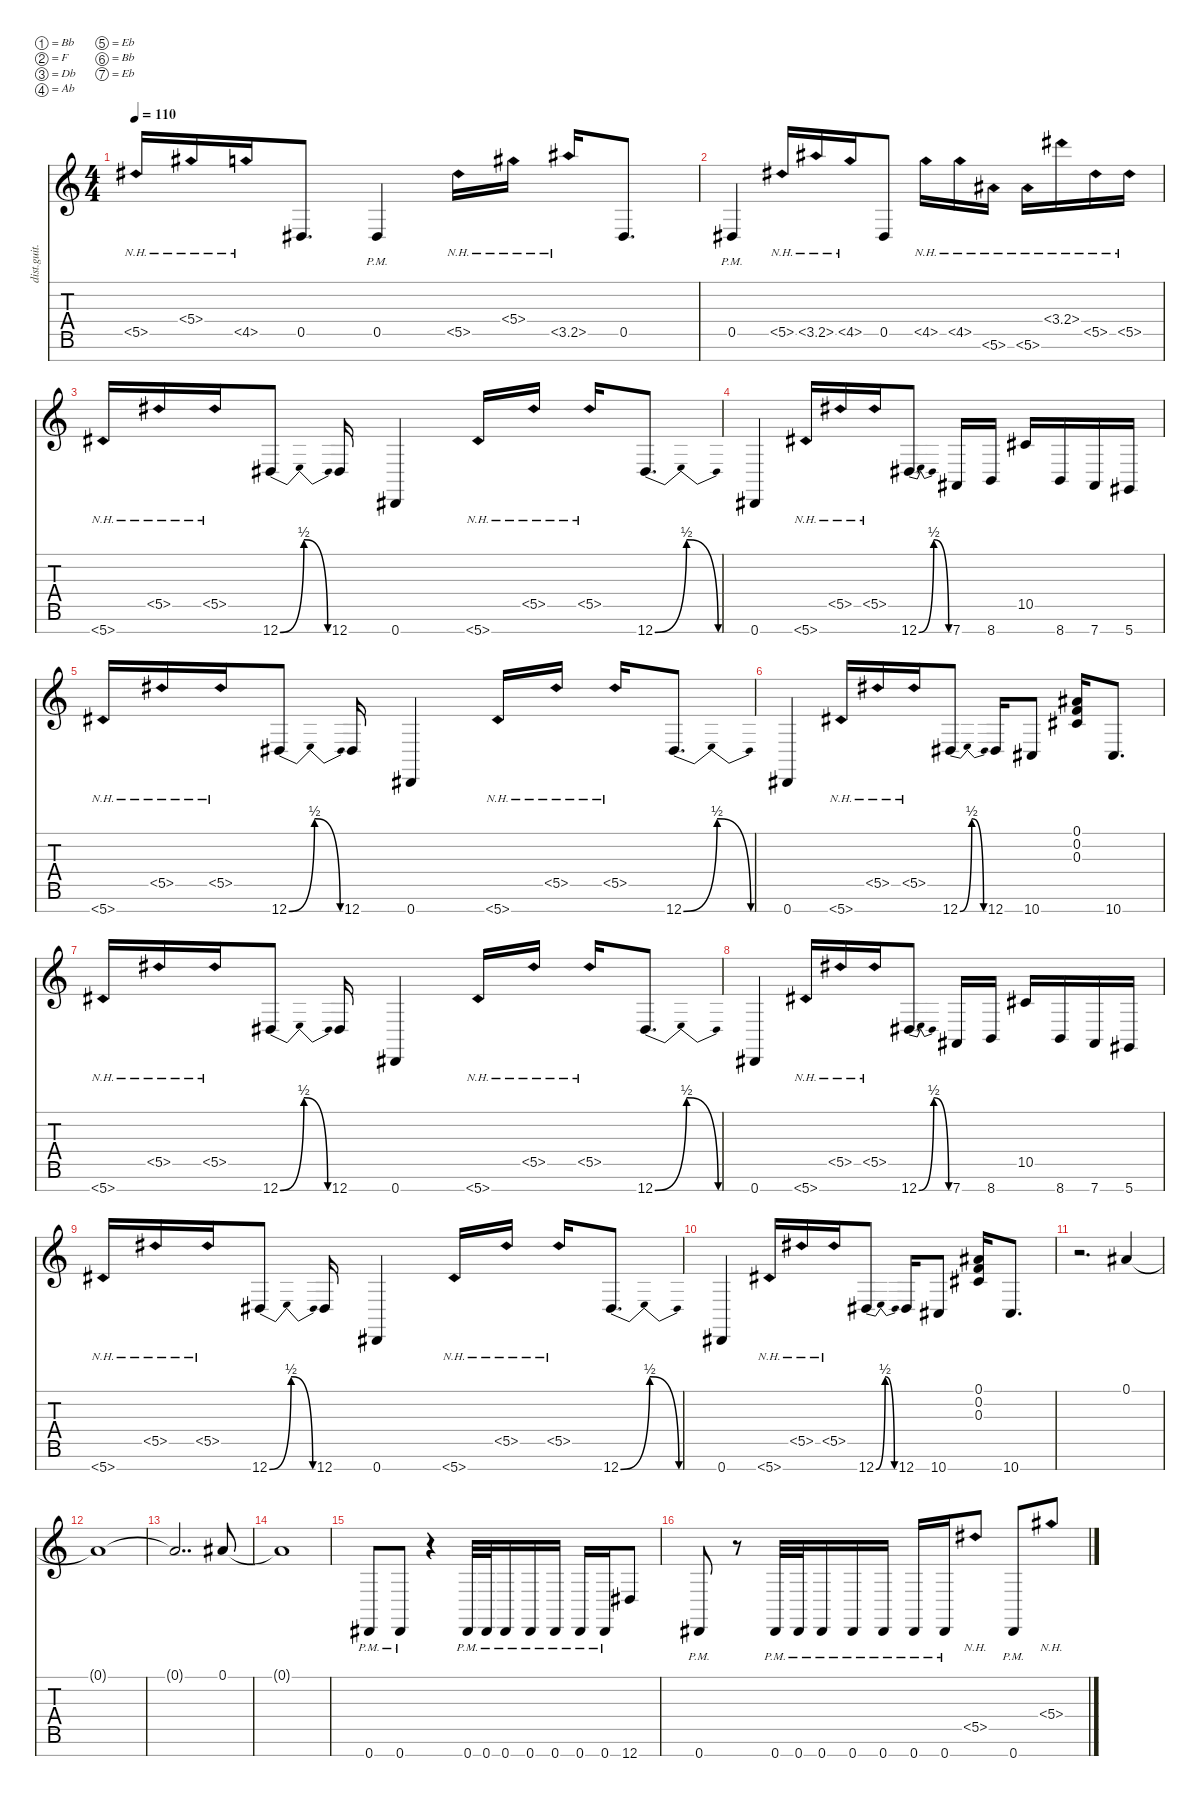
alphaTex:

\defaultSystemsLayout 4
\hideDynamics
\bracketExtendMode nobrackets
\track ("riff" "dist.guit.") {instrument distortionguitar}
\staff {score tabs}
\tuning (Bb3 F3 Db3 Ab2 Eb2 Bb1 Eb1)
\ts (4 4)
\tempo 110
\clef g2
\ks c
5.5{nh acc #}.16{dy mf instrument distortionguitar beam Up} 5.4{nh acc #}.16{beam Up} 4.5{nh}.16{beam Up} 0.5{acc #}.8{d beam Up} 0.5{pm acc #}.4{beam Up} 5.5{nh acc #}.16{beam Down} 5.4{nh acc #}.16{beam Down} 3.5{nh acc #}.16{beam Up} 0.5{acc #}.8{d beam Up} |
0.5{pm acc #}.4{beam Up} 5.5{nh acc #}.16{beam Up} 3.5{nh acc #}.16{beam Up} 4.5{nh}.16{beam Up} 0.5{acc #}.8{beam Up} 4.5{nh}.16{beam Down} 4.5{nh}.16{beam Down} 5.6{nh acc #}.16{beam Down} 5.6{nh acc #}.16{beam Down} 3.4{nh}.16{beam Down} 5.5{nh acc #}.16{beam Down} 5.5{nh acc #}.16{beam Down} |
5.7{nh acc #}.16{beam Up} 5.5{nh acc #}.16{beam Up} 5.5{nh acc #}.16{beam Up} 12.7{be (bendrelease 0 0 9.6 2 20.4 2 30 0) acc #}.8{beam Up} 12.7{acc #}.16{beam Up} 0.7{acc #}.4{beam Up} 5.7{nh acc #}.16{beam Up} 5.5{nh acc #}.16{beam Up} 5.5{nh acc #}.16{beam Up} 12.7{be (bendrelease 0 0 10.2 2 20.4 2 30 0) acc #}.8{d beam Up} |
0.7{acc #}.4{beam Up} 5.7{nh acc #}.16{beam Up} 5.5{nh acc #}.16{beam Up} 5.5{nh acc #}.16{beam Up} 12.7{be (bendrelease 0 0 9.6 2 20.4 2 30 0) acc #}.8{d beam Up} 7.7{acc #}.16{beam Up} 8.7.16{beam Up} 10.5{acc #}.16{beam Up} 8.7.16{beam Up} 7.7{acc #}.16{beam Up} 5.7{acc #}.16{beam Up} |
5.7{nh acc #}.16{beam Up} 5.5{nh acc #}.16{beam Up} 5.5{nh acc #}.16{beam Up} 12.7{be (bendrelease 0 0 9.6 2 20.4 2 30 0) acc #}.8{beam Up} 12.7{acc #}.16{beam Up} 0.7{acc #}.4{beam Up} 5.7{nh acc #}.16{beam Up} 5.5{nh acc #}.16{beam Up} 5.5{nh acc #}.16{beam Up} 12.7{be (bendrelease 0 0 10.2 2 20.4 2 30 0) acc #}.8{d beam Up} |
0.7{acc #}.4{beam Up} 5.7{nh acc #}.16{beam Up} 5.5{nh acc #}.16{beam Up} 5.5{nh acc #}.16{beam Up} 12.7{be (bendrelease 0 0 9.6 2 20.4 2 30 0) acc #}.8{beam Up} 12.7{acc #}.16{beam Up} 10.7{acc #}.8{beam Up} (0.1{acc #} 0.2 0.3{acc #}).16{beam Up} 10.7{acc #}.8{d beam Up} |
5.7{nh acc #}.16{beam Up} 5.5{nh acc #}.16{beam Up} 5.5{nh acc #}.16{beam Up} 12.7{be (bendrelease 0 0 9.6 2 20.4 2 30 0) acc #}.8{beam Up} 12.7{acc #}.16{beam Up} 0.7{acc #}.4{beam Up} 5.7{nh acc #}.16{beam Up} 5.5{nh acc #}.16{beam Up} 5.5{nh acc #}.16{beam Up} 12.7{be (bendrelease 0 0 10.2 2 20.4 2 30 0) acc #}.8{d beam Up} |
0.7{acc #}.4{beam Up} 5.7{nh acc #}.16{beam Up} 5.5{nh acc #}.16{beam Up} 5.5{nh acc #}.16{beam Up} 12.7{be (bendrelease 0 0 9.6 2 20.4 2 30 0) acc #}.8{d beam Up} 7.7{acc #}.16{beam Up} 8.7.16{beam Up} 10.5{acc #}.16{beam Up} 8.7.16{beam Up} 7.7{acc #}.16{beam Up} 5.7{acc #}.16{beam Up} |
5.7{nh acc #}.16{beam Up} 5.5{nh acc #}.16{beam Up} 5.5{nh acc #}.16{beam Up} 12.7{be (bendrelease 0 0 9.6 2 20.4 2 30 0) acc #}.8{beam Up} 12.7{acc #}.16{beam Up} 0.7{acc #}.4{beam Up} 5.7{nh acc #}.16{beam Up} 5.5{nh acc #}.16{beam Up} 5.5{nh acc #}.16{beam Up} 12.7{be (bendrelease 0 0 10.2 2 20.4 2 30 0) acc #}.8{d beam Up} |
0.7{acc #}.4{beam Up} 5.7{nh acc #}.16{beam Up} 5.5{nh acc #}.16{beam Up} 5.5{nh acc #}.16{beam Up} 12.7{be (bendrelease 0 0 9.6 2 20.4 2 30 0) acc #}.8{beam Up} 12.7{acc #}.16{beam Up} 10.7{acc #}.8{beam Up} (0.1{acc #} 0.2 0.3{acc #}).16{beam Up} 10.7{acc #}.8{d beam Up} |
r.2{d beam Down} 0.1{acc #}.4{beam Up} |
0.1{t acc #}.1{beam Down} |
0.1{t acc #}.2{dd beam Up} 0.1{acc #}.8{beam Up} |
0.1{t acc #}.1{beam Down} |
0.7{pm acc #}.8{beam Up} 0.7{pm acc #}.8{beam Up} r.4{beam Down} 0.7{pm acc #}.32{beam Up} 0.7{pm acc #}.32{beam Up} 0.7{pm acc #}.16{beam Up} 0.7{pm acc #}.16{beam Up} 0.7{pm acc #}.16{beam Up} 0.7{pm acc #}.16{beam Up} 0.7{pm acc #}.16{beam Up} 12.7{acc #}.8{beam Up} |
0.7{pm acc #}.8{beam Up} r.8{beam Down} 0.7{pm acc #}.32{beam Up} 0.7{pm acc #}.32{beam Up} 0.7{pm acc #}.16{beam Up} 0.7{pm acc #}.16{beam Up} 0.7{pm acc #}.16{beam Up} 0.7{pm acc #}.16{beam Up} 0.7{pm acc #}.16{beam Up} 5.5{nh acc #}.8{beam Up} 0.7{pm acc #}.8{beam Up} 5.4{nh acc #}.8{beam Up}
